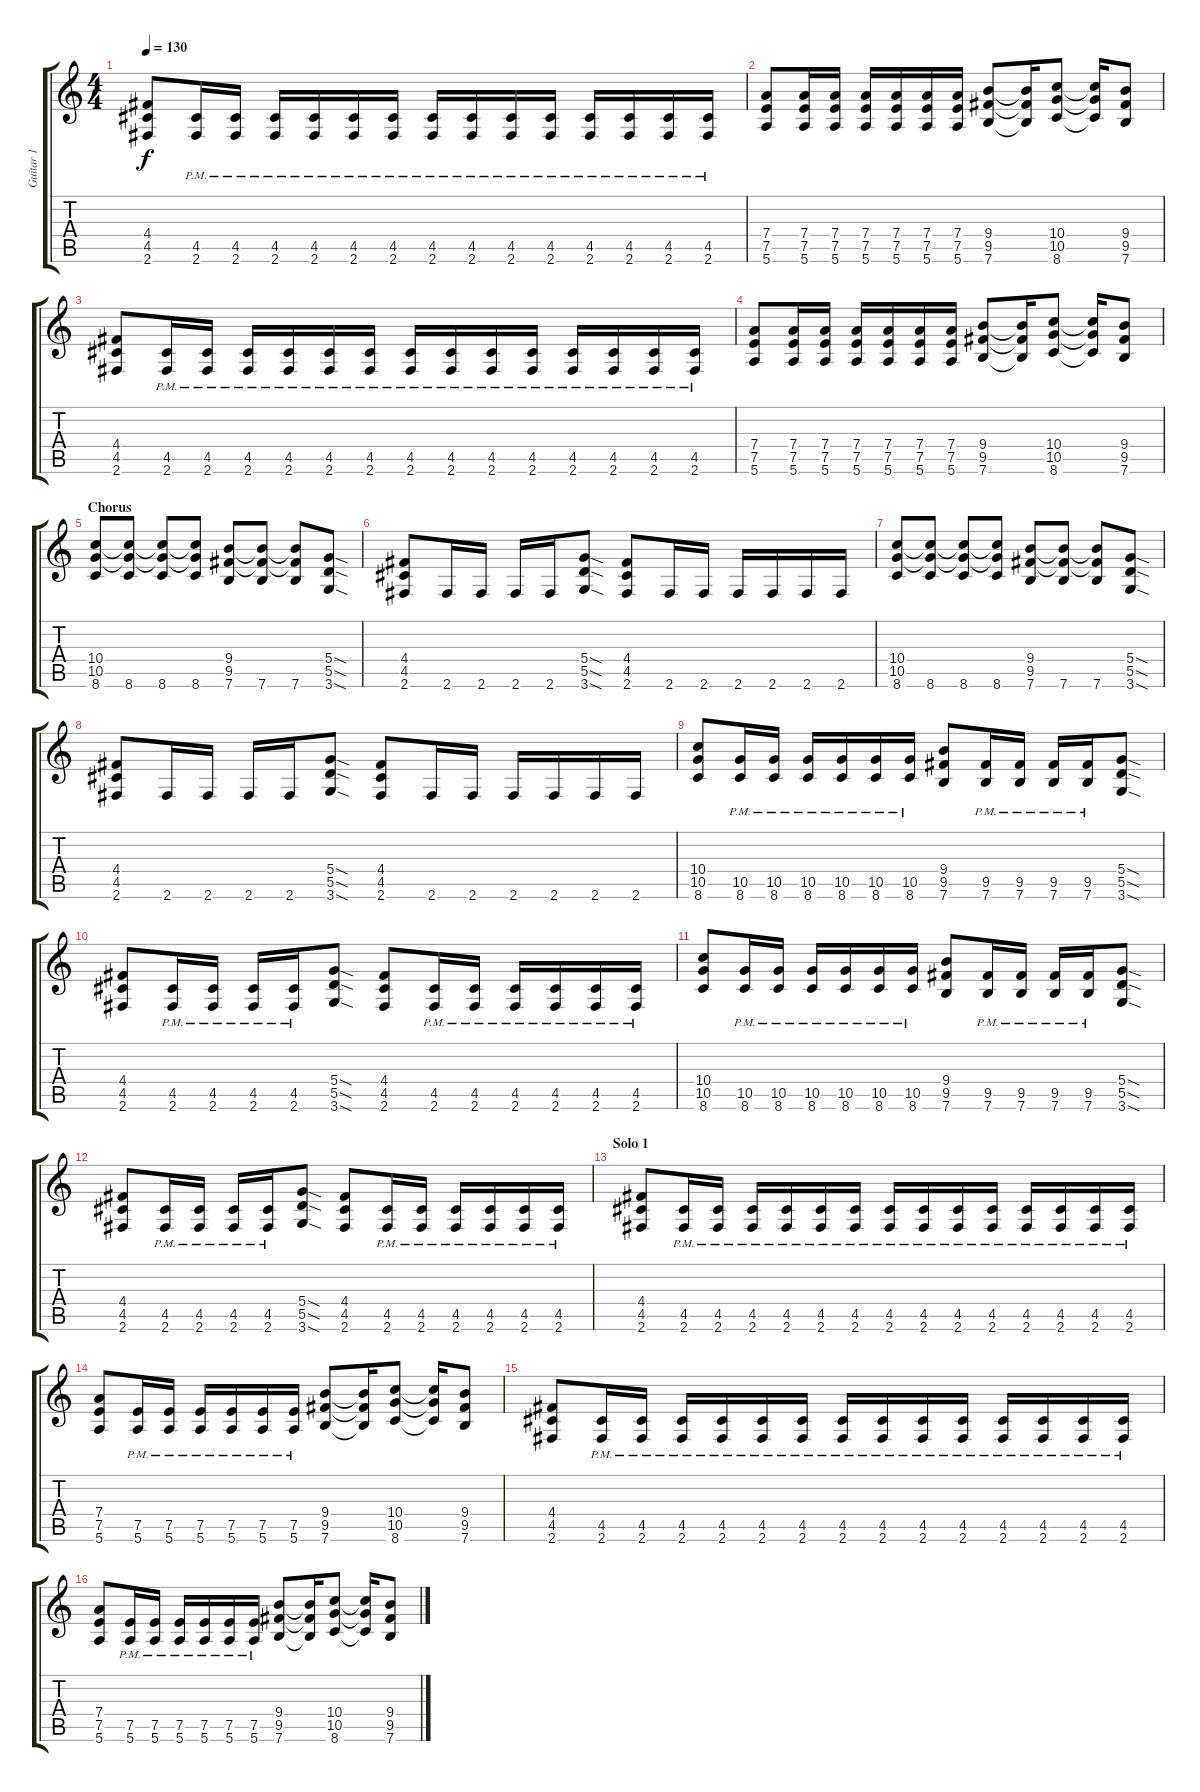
\track ("Guitar 1" "Guitar 1") {instrument distortionguitar}
\staff {score tabs}
\tuning (E4 B3 G3 D3 A2 E2) {hide}
\ts (4 4)
\tempo 130
\clef g2
\ks c
(4.4 4.5 2.6).8{dy f} (4.5{pm} 2.6{pm}).16 (4.5{pm} 2.6{pm}).16 (4.5{pm} 2.6{pm}).16 (4.5{pm} 2.6{pm}).16 (4.5{pm} 2.6{pm}).16 (4.5{pm} 2.6{pm}).16 (4.5{pm} 2.6{pm}).16 (4.5{pm} 2.6{pm}).16 (4.5{pm} 2.6{pm}).16 (4.5{pm} 2.6{pm}).16 (4.5{pm} 2.6{pm}).16 (4.5{pm} 2.6{pm}).16 (4.5{pm} 2.6{pm}).16 (4.5{pm} 2.6{pm}).16 |
(7.4 7.5 5.6).8 (7.4 7.5 5.6).16 (7.4 7.5 5.6).16 (7.4 7.5 5.6).16 (7.4 7.5 5.6).16 (7.4 7.5 5.6).16 (7.4 7.5 5.6).16 (9.4 9.5 7.6).8 (9.4{t} 9.5{t} 7.6{t}).16 (10.4 10.5 8.6).8 (10.4{t} 10.5{t} 8.6{t}).16 (9.4 9.5 7.6).8 |
(4.4 4.5 2.6).8 (4.5{pm} 2.6{pm}).16 (4.5{pm} 2.6{pm}).16 (4.5{pm} 2.6{pm}).16 (4.5{pm} 2.6{pm}).16 (4.5{pm} 2.6{pm}).16 (4.5{pm} 2.6{pm}).16 (4.5{pm} 2.6{pm}).16 (4.5{pm} 2.6{pm}).16 (4.5{pm} 2.6{pm}).16 (4.5{pm} 2.6{pm}).16 (4.5{pm} 2.6{pm}).16 (4.5{pm} 2.6{pm}).16 (4.5{pm} 2.6{pm}).16 (4.5{pm} 2.6{pm}).16 |
(7.4 7.5 5.6).8 (7.4 7.5 5.6).16 (7.4 7.5 5.6).16 (7.4 7.5 5.6).16 (7.4 7.5 5.6).16 (7.4 7.5 5.6).16 (7.4 7.5 5.6).16 (9.4 9.5 7.6).8 (9.4{t} 9.5{t} 7.6{t}).16 (10.4 10.5 8.6).8 (10.4{t} 10.5{t} 8.6{t}).16 (9.4 9.5 7.6).8 |
\section ("" "Chorus")
(10.4 10.5 8.6).8 (10.4{t} 10.5{t} 8.6).8 (10.4{t} 10.5{t} 8.6).8 (10.4{t} 10.5{t} 8.6).8 (9.4 9.5 7.6).8 (9.4{t} 9.5{t} 7.6).8 (9.4{t} 9.5{t} 7.6).8 (5.4{sod} 5.5{sod} 3.6{sod}).8 |
(4.4 4.5 2.6).8 2.6.16 2.6.16 2.6.16 2.6.16 (5.4{sod} 5.5{sod} 3.6{sod}).8 (4.4 4.5 2.6).8 2.6.16 2.6.16 2.6.16 2.6.16 2.6.16 2.6.16 |
(10.4 10.5 8.6).8 (10.4{t} 10.5{t} 8.6).8 (10.4{t} 10.5{t} 8.6).8 (10.4{t} 10.5{t} 8.6).8 (9.4 9.5 7.6).8 (9.4{t} 9.5{t} 7.6).8 (9.4{t} 9.5{t} 7.6).8 (5.4{sod} 5.5{sod} 3.6{sod}).8 |
(4.4 4.5 2.6).8 2.6.16 2.6.16 2.6.16 2.6.16 (5.4{sod} 5.5{sod} 3.6{sod}).8 (4.4 4.5 2.6).8 2.6.16 2.6.16 2.6.16 2.6.16 2.6.16 2.6.16 |
(10.4 10.5 8.6).8 (10.5{pm} 8.6{pm}).16 (10.5{pm} 8.6{pm}).16 (10.5{pm} 8.6{pm}).16 (10.5{pm} 8.6{pm}).16 (10.5{pm} 8.6{pm}).16 (10.5{pm} 8.6{pm}).16 (9.4 9.5 7.6).8 (9.5{pm} 7.6{pm}).16 (9.5{pm} 7.6{pm}).16 (9.5{pm} 7.6{pm}).16 (9.5{pm} 7.6{pm}).16 (5.4{sod} 5.5{sod} 3.6{sod}).8 |
(4.4 4.5 2.6).8 (4.5{pm} 2.6{pm}).16 (4.5{pm} 2.6{pm}).16 (4.5{pm} 2.6{pm}).16 (4.5{pm} 2.6{pm}).16 (5.4{sod} 5.5{sod} 3.6{sod}).8 (4.4 4.5 2.6).8 (4.5{pm} 2.6{pm}).16 (4.5{pm} 2.6{pm}).16 (4.5{pm} 2.6{pm}).16 (4.5{pm} 2.6{pm}).16 (4.5{pm} 2.6).16 (4.5{pm} 2.6).16 |
(10.4 10.5 8.6).8 (10.5{pm} 8.6{pm}).16 (10.5{pm} 8.6{pm}).16 (10.5{pm} 8.6{pm}).16 (10.5{pm} 8.6{pm}).16 (10.5{pm} 8.6{pm}).16 (10.5{pm} 8.6{pm}).16 (9.4 9.5 7.6).8 (9.5{pm} 7.6{pm}).16 (9.5{pm} 7.6{pm}).16 (9.5{pm} 7.6{pm}).16 (9.5{pm} 7.6{pm}).16 (5.4{sod} 5.5{sod} 3.6{sod}).8 |
(4.4 4.5 2.6).8 (4.5{pm} 2.6{pm}).16 (4.5{pm} 2.6{pm}).16 (4.5{pm} 2.6{pm}).16 (4.5{pm} 2.6{pm}).16 (5.4{sod} 5.5{sod} 3.6{sod}).8 (4.4 4.5 2.6).8 (4.5{pm} 2.6{pm}).16 (4.5{pm} 2.6{pm}).16 (4.5{pm} 2.6{pm}).16 (4.5{pm} 2.6{pm}).16 (4.5{pm} 2.6).16 (4.5{pm} 2.6).16 |
\section ("" "Solo 1")
(4.4 4.5 2.6).8 (4.5{pm} 2.6{pm}).16 (4.5{pm} 2.6{pm}).16 (4.5{pm} 2.6{pm}).16 (4.5{pm} 2.6{pm}).16 (4.5{pm} 2.6{pm}).16 (4.5{pm} 2.6{pm}).16 (4.5{pm} 2.6{pm}).16 (4.5{pm} 2.6{pm}).16 (4.5{pm} 2.6{pm}).16 (4.5{pm} 2.6{pm}).16 (4.5{pm} 2.6{pm}).16 (4.5{pm} 2.6{pm}).16 (4.5{pm} 2.6{pm}).16 (4.5{pm} 2.6{pm}).16 |
(7.4 7.5 5.6).8 (7.5{pm} 5.6{pm}).16 (7.5{pm} 5.6{pm}).16 (7.5{pm} 5.6{pm}).16 (7.5{pm} 5.6{pm}).16 (7.5{pm} 5.6{pm}).16 (7.5{pm} 5.6{pm}).16 (9.4 9.5 7.6).8 (9.4{t} 9.5{t} 7.6{t}).16 (10.4 10.5 8.6).8 (10.4{t} 10.5{t} 8.6{t}).16 (9.4 9.5 7.6).8 |
(4.4 4.5 2.6).8 (4.5{pm} 2.6{pm}).16 (4.5{pm} 2.6{pm}).16 (4.5{pm} 2.6{pm}).16 (4.5{pm} 2.6{pm}).16 (4.5{pm} 2.6{pm}).16 (4.5{pm} 2.6{pm}).16 (4.5{pm} 2.6{pm}).16 (4.5{pm} 2.6{pm}).16 (4.5{pm} 2.6{pm}).16 (4.5{pm} 2.6{pm}).16 (4.5{pm} 2.6{pm}).16 (4.5{pm} 2.6{pm}).16 (4.5{pm} 2.6{pm}).16 (4.5{pm} 2.6{pm}).16 |
(7.4 7.5 5.6).8 (7.5{pm} 5.6{pm}).16 (7.5{pm} 5.6{pm}).16 (7.5{pm} 5.6{pm}).16 (7.5{pm} 5.6{pm}).16 (7.5{pm} 5.6{pm}).16 (7.5{pm} 5.6{pm}).16 (9.4 9.5 7.6).8 (9.4{t} 9.5{t} 7.6{t}).16 (10.4 10.5 8.6).8 (10.4{t} 10.5{t} 8.6{t}).16 (9.4 9.5 7.6).8
